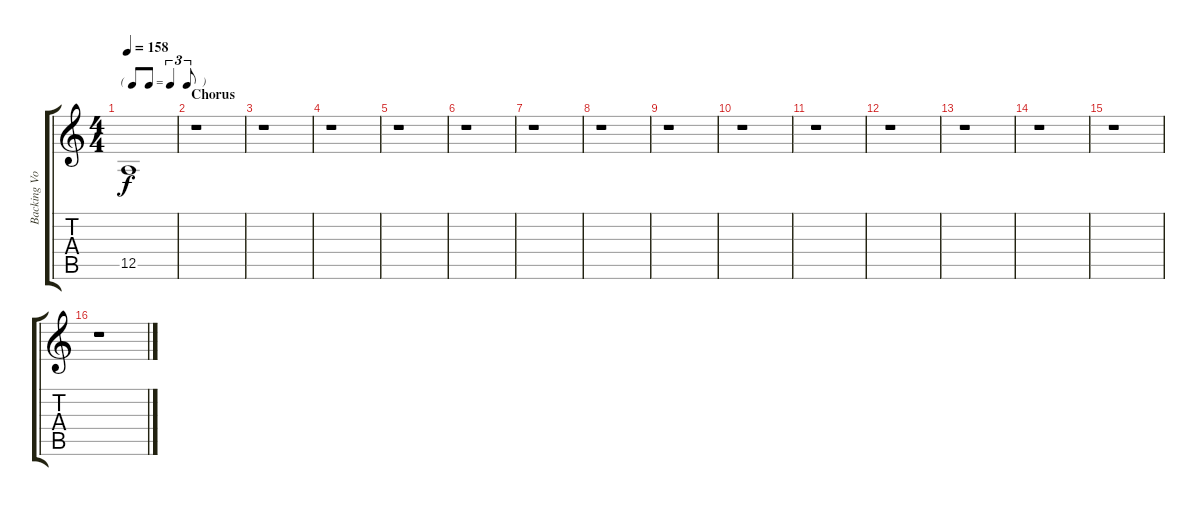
\track ("Backing Vox" "Backing Vo") {instrument drawbarorgan}
\staff {score tabs}
\tuning (E4 B3 G3 D3 A2 E2) {hide}
\ts (4 4)
\tf triplet8th
\tempo 158
\clef g2
\ks c
12.5{t}.1{dy f} |
\section ("" "Chorus")
r.1 |
r.1 |
r.1 |
r.1 |
r.1 |
r.1 |
r.1 |
r.1 |
r.1 |
r.1 |
r.1 |
r.1 |
r.1 |
r.1 |
r.1
